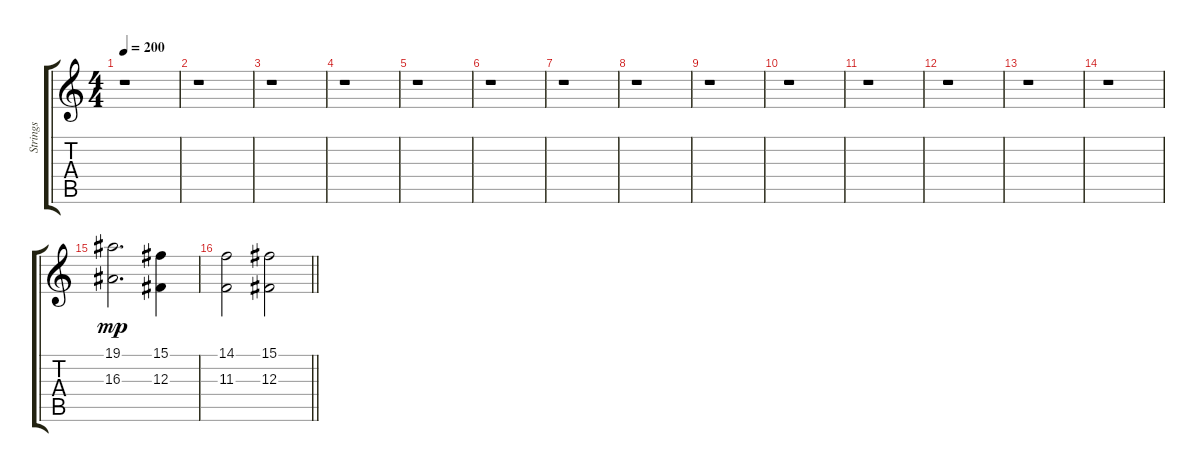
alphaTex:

\track ("Strings" "Strings") {instrument stringensemble1}
\staff {score tabs}
\tuning (Eb4 Bb3 Gb3 Db3 Ab2 Eb2) {hide}
\ts (4 4)
\tempo 200
\clef g2
\ks c
r.1{dy mf} |
r.1 |
r.1 |
r.1 |
r.1 |
r.1 |
r.1 |
r.1 |
r.1 |
r.1 |
r.1 |
r.1 |
r.1 |
r.1 |
(19.1 16.3).2{d dy mp balance 3} (15.1 12.3).4 |
\barLineRight lightlight
(14.1 11.3).2 (15.1 12.3).2
